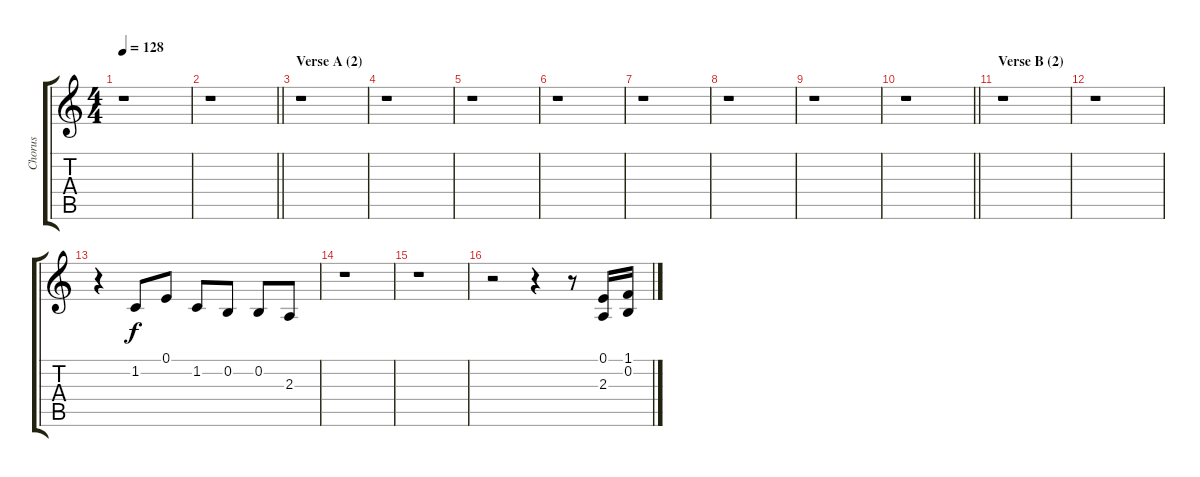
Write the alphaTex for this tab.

\track ("Chorus" "Chorus") {instrument sopranosax}
\staff {score tabs}
\tuning (E4 B3 G3 D3 A2 E2) {hide}
\ts (4 4)
\tempo 128
\clef g2
\ks aminor
r.1{dy f} |
\barLineRight lightlight
r.1 |
\section ("" "Verse A (2)")
r.1 |
r.1 |
r.1 |
r.1 |
r.1 |
r.1 |
r.1 |
\barLineRight lightlight
r.1 |
\section ("" "Verse B (2)")
r.1 |
r.1 |
r.4 1.2.8 0.1.8 1.2.8 0.2.8 0.2.8 2.3.8 |
r.1 |
r.1 |
r.2 r.4 r.8 (0.1 2.3).16 (1.1 0.2).16
